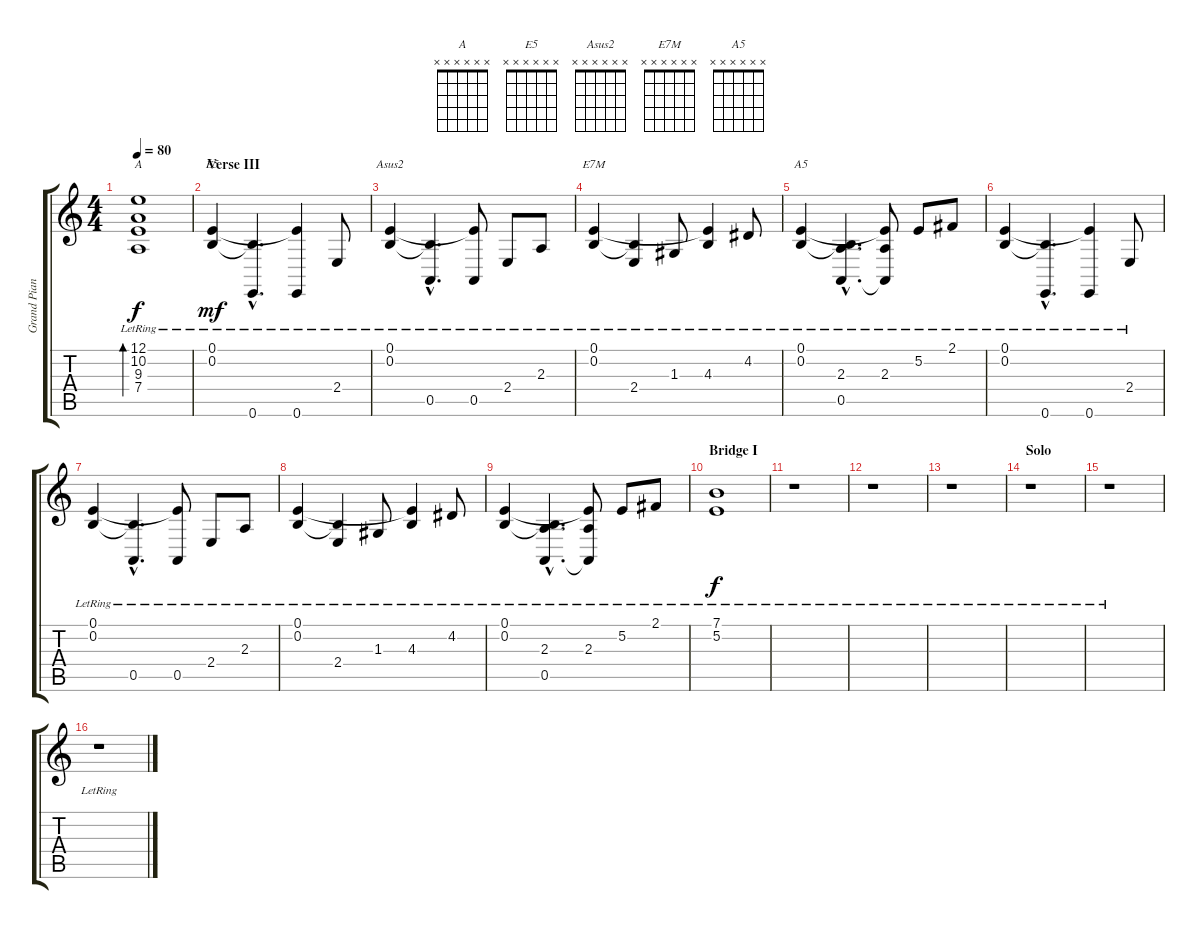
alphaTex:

\track ("Grand Piano" "Grand Pian") {instrument acousticgrandpiano}
\staff {score tabs}
\tuning (E4 B3 G3 D3 A2 E2) {hide}
\chord ("A" x x x x x x)
\chord ("E5" x x x x x x)
\chord ("Asus2" x x x x x x)
\chord ("E7M" x x x x x x)
\chord ("A5" x x x x x x)
\ts (4 4)
\tempo 80
\clef g2
\ks c
(12.1 10.2 9.3{lr} 7.4{lr}).1{bd 120 ch "A" dy f} |
\section ("" "Verse III")
(0.1{lr} 0.2).4{ch "E5" dy mf} (0.2{hac t} 0.6{hac lr}).4{d} (0.1{t} 0.6{lr}).4 2.4{lr}.8 |
(0.1 0.2{lr}).4{ch "Asus2"} (0.2{hac t} 0.5{hac lr}).4{d} (0.1{t} 0.5{lr}).8 2.4{lr}.8 2.3{lr}.8 |
(0.1{lr} 0.2{lr}).4{ch "E7M"} (0.2{t} 2.4{lr}).4 1.3{lr}.8 (0.1{t} 4.3{lr}).4 4.2{lr}.8 |
(0.1{lr} 0.2{lr}).4{ch "A5"} (0.2{hac t} 2.3{hac lr} 0.5{hac lr}).4{d} (0.1{t} 2.3{lr} 0.5{t}).8 5.2{lr}.8 2.1{lr}.8 |
(0.1{lr} 0.2).4 (0.2{hac t} 0.6{hac lr}).4{d} (0.1{t} 0.6{lr}).4 2.4{lr}.8 |
(0.1 0.2{lr}).4 (0.2{hac t} 0.5{hac lr}).4{d} (0.1{t} 0.5{lr}).8 2.4{lr}.8 2.3{lr}.8 |
(0.1{lr} 0.2{lr}).4 (0.2{t} 2.4{lr}).4 1.3{lr}.8 (0.1{t} 4.3{lr}).4 4.2{lr}.8 |
(0.1{lr} 0.2{lr}).4 (0.2{hac t} 2.3{hac lr} 0.5{hac lr}).4{d} (0.1{t} 2.3{lr} 0.5{t}).8 5.2{lr}.8 2.1{lr}.8 |
\section ("" "Bridge I")
(7.1{lr} 5.2{lr}).1{dy f} |
r.1 |
r.1 |
r.1 |
\section ("" "Solo")
r.1 |
r.1 |
r.1
